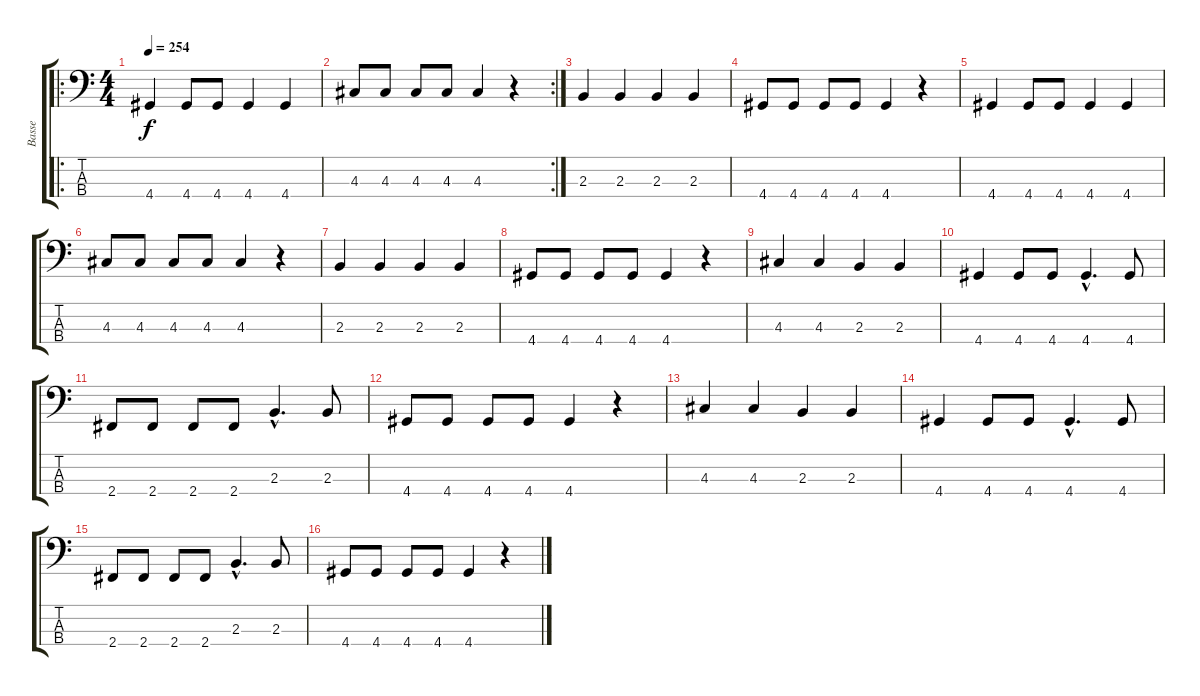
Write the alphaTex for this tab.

\track ("Basse" "Basse") {instrument electricbasspick}
\staff {score tabs}
\tuning (G2 D2 A1 E1) {hide}
\ro
\ts (4 4)
\tempo 254
\clef f4
\ks c
4.4.4{dy f instrument electricbasspick} 4.4.8 4.4.8 4.4.4 4.4.4 |
\rc 2
4.3.8 4.3.8 4.3.8 4.3.8 4.3.4 r.4 |
2.3.4 2.3.4 2.3.4 2.3.4 |
4.4.8 4.4.8 4.4.8 4.4.8 4.4.4 r.4 |
4.4.4 4.4.8 4.4.8 4.4.4 4.4.4 |
4.3.8 4.3.8 4.3.8 4.3.8 4.3.4 r.4 |
2.3.4 2.3.4 2.3.4 2.3.4 |
4.4.8 4.4.8 4.4.8 4.4.8 4.4.4 r.4 |
4.3.4 4.3.4 2.3.4 2.3.4 |
4.4.4 4.4.8 4.4.8 4.4{hac}.4{d} 4.4.8 |
2.4.8 2.4.8 2.4.8 2.4.8 2.3{hac}.4{d} 2.3.8 |
4.4.8 4.4.8 4.4.8 4.4.8 4.4.4 r.4 |
4.3.4 4.3.4 2.3.4 2.3.4 |
4.4.4 4.4.8 4.4.8 4.4{hac}.4{d} 4.4.8 |
2.4.8 2.4.8 2.4.8 2.4.8 2.3{hac}.4{d} 2.3.8 |
4.4.8 4.4.8 4.4.8 4.4.8 4.4.4 r.4
